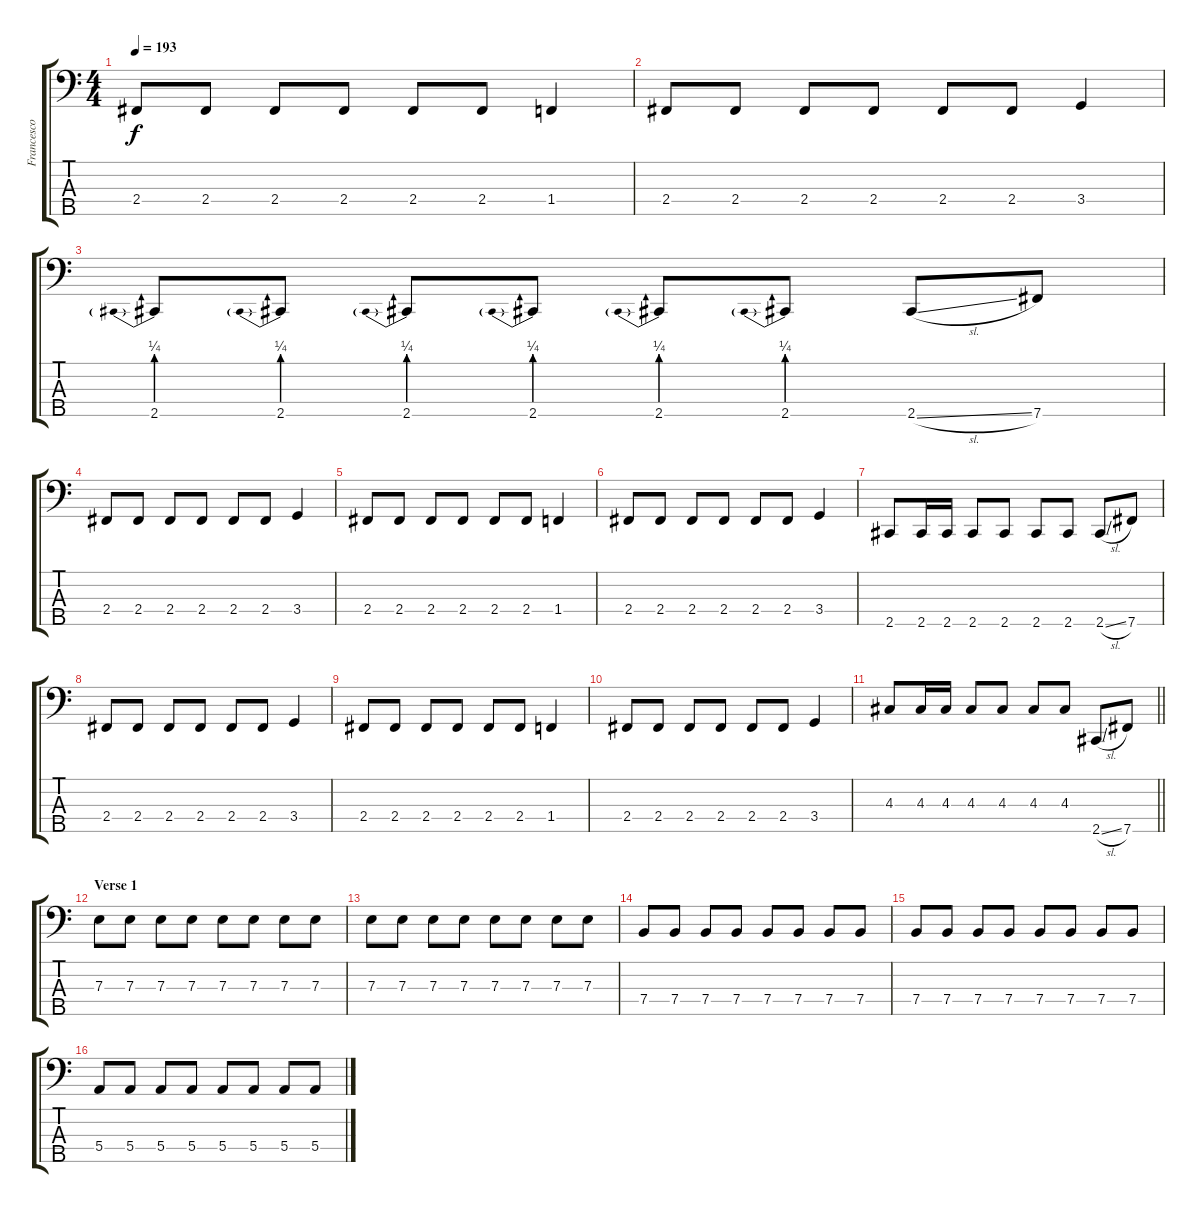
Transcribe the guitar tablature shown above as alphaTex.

\track ("Francesco Bucci (5-String)" "Francesco ") {instrument electricbassfinger}
\staff {score tabs}
\tuning (G2 D2 A1 E1 B0) {hide}
\ts (4 4)
\tempo 193
\clef f4
\ks c
2.4.8{dy f} 2.4.8 2.4.8 2.4.8 2.4.8 2.4.8 1.4.4 |
2.4.8 2.4.8 2.4.8 2.4.8 2.4.8 2.4.8 3.4.4 |
2.5{be (prebend 0 1 60 1)}.8 2.5{be (prebend 0 1 60 1)}.8 2.5{be (prebend 0 1 60 1)}.8 2.5{be (prebend 0 1 60 1)}.8 2.5{be (prebend 0 1 60 1)}.8 2.5{be (prebend 0 1 60 1)}.8 2.5{sl}.8 7.5.8 |
2.4.8 2.4.8 2.4.8 2.4.8 2.4.8 2.4.8 3.4.4 |
2.4.8 2.4.8 2.4.8 2.4.8 2.4.8 2.4.8 1.4.4 |
2.4.8 2.4.8 2.4.8 2.4.8 2.4.8 2.4.8 3.4.4 |
2.5.8 2.5.16 2.5.16 2.5.8 2.5.8 2.5.8 2.5.8 2.5{sl}.8 7.5.8 |
2.4.8 2.4.8 2.4.8 2.4.8 2.4.8 2.4.8 3.4.4 |
2.4.8 2.4.8 2.4.8 2.4.8 2.4.8 2.4.8 1.4.4 |
2.4.8 2.4.8 2.4.8 2.4.8 2.4.8 2.4.8 3.4.4 |
\barLineRight lightlight
4.3.8 4.3.16 4.3.16 4.3.8 4.3.8 4.3.8 4.3.8 2.5{sl}.8 7.5.8 |
\section ("" "Verse 1")
7.3.8 7.3.8 7.3.8 7.3.8 7.3.8 7.3.8 7.3.8 7.3.8 |
7.3.8 7.3.8 7.3.8 7.3.8 7.3.8 7.3.8 7.3.8 7.3.8 |
7.4.8 7.4.8 7.4.8 7.4.8 7.4.8 7.4.8 7.4.8 7.4.8 |
7.4.8 7.4.8 7.4.8 7.4.8 7.4.8 7.4.8 7.4.8 7.4.8 |
5.4.8 5.4.8 5.4.8 5.4.8 5.4.8 5.4.8 5.4.8 5.4.8
